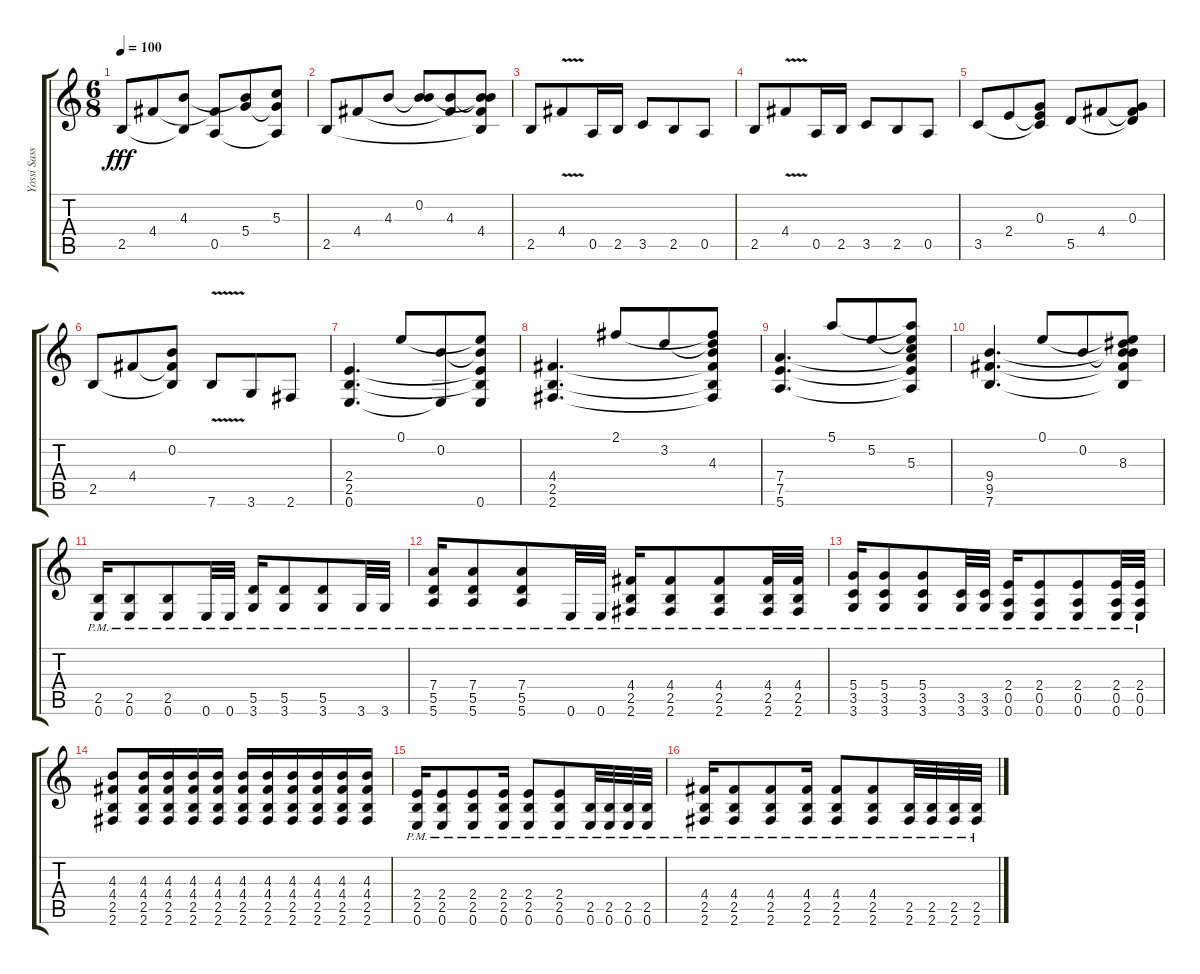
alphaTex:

\track ("Yossi Sassi" "Yossi Sass") {instrument distortionguitar}
\staff {score tabs}
\tuning (E4 B3 G3 D3 A2 E2) {hide}
\ts (6 8)
\tempo 100
\clef g2
\ks c
2.5.8{dy fff} 4.4.8 (4.3 2.5{t}).8 (4.4{t} 0.5).8 (4.3{t} 5.4).8 (5.3 5.4{t} 0.5{t}).8 |
2.5.8 4.4.8 4.3.8 (0.2 4.3{t}).8 (4.3 4.4{t}).8 (0.2{t} 4.3{t} 4.4 2.5{t}).8 |
2.5.8 4.4{v}.8 0.5.16 2.5.16 3.5.8 2.5.8 0.5.8 |
2.5.8 4.4{v}.8 0.5.16 2.5.16 3.5.8 2.5.8 0.5.8 |
3.5.8 2.4.8 (0.3 2.4{t} 3.5{t}).8 5.5.8 4.4.8 (0.3 4.4{t} 5.5{t}).8 |
2.5.8 4.4.8 (0.2 4.4{t} 2.5{t}).8 7.6{v}.8 3.6.8 2.6.8 |
(2.4 2.5 0.6).4{d} 0.1.8 (0.2 0.6{t}).8 (0.1{t} 0.2{t} 2.4{t} 2.5{t} 0.6).8 |
(4.4 2.5 2.6).4{d} 2.1.8 3.2.8 (2.1{t} 3.2{t} 4.3 4.4{t} 2.5{t} 2.6{t}).8 |
(7.4 7.5 5.6).4{d} 5.1.8 5.2.8 (5.1{t} 5.2{t} 5.3 7.4{t} 7.5{t} 5.6{t}).8 |
(9.4 9.5 7.6).4{d} 0.1.8 0.2.8 (0.1{t} 0.2{t} 8.3 9.4{t} 9.5{t} 7.6{t}).8 |
(2.5{pm} 0.6{pm}).16 (2.5{pm} 0.6{pm}).8 (2.5{pm} 0.6{pm}).8 0.6{pm}.32 0.6{pm}.32 (5.5{pm} 3.6{pm}).16 (5.5{pm} 3.6{pm}).8 (5.5{pm} 3.6{pm}).8 3.6{pm}.32 3.6{pm}.32 |
(7.4{pm} 5.5{pm} 5.6{pm}).16 (7.4{pm} 5.5{pm} 5.6{pm}).8 (7.4{pm} 5.5{pm} 5.6{pm}).8 0.6{pm}.32 0.6{pm}.32 (4.4{pm} 2.5{pm} 2.6{pm}).16 (4.4{pm} 2.5{pm} 2.6{pm}).8 (4.4{pm} 2.5{pm} 2.6{pm}).8 (4.4{pm} 2.5{pm} 2.6{pm}).32 (4.4{pm} 2.5{pm} 2.6{pm}).32 |
(5.4{pm} 3.5{pm} 3.6{pm}).16 (5.4{pm} 3.5{pm} 3.6{pm}).8 (5.4{pm} 3.5{pm} 3.6{pm}).8 (3.5{pm} 3.6{pm}).32 (3.5{pm} 3.6{pm}).32 (2.4{pm} 0.5{pm} 0.6{pm}).16 (2.4{pm} 0.5{pm} 0.6{pm}).8 (2.4{pm} 0.5{pm} 0.6{pm}).8 (2.4{pm} 0.5{pm} 0.6{pm}).32 (2.4{pm} 0.5{pm} 0.6{pm}).32 |
(4.3 4.4 2.5 2.6).8 (4.3 4.4 2.5 2.6).16 (4.3 4.4 2.5 2.6).16 (4.3 4.4 2.5 2.6).16 (4.3 4.4 2.5 2.6).16 (4.3 4.4 2.5 2.6).16 (4.3 4.4 2.5 2.6).16 (4.3 4.4 2.5 2.6).16 (4.3 4.4 2.5 2.6).16 (4.3 4.4 2.5 2.6).16 (4.3 4.4 2.5 2.6).16 |
(2.4{pm} 2.5{pm} 0.6{pm}).16 (2.4{pm} 2.5{pm} 0.6{pm}).8 (2.4{pm} 2.5{pm} 0.6{pm}).8 (2.4{pm} 2.5{pm} 0.6{pm}).16 (2.4{pm} 2.5{pm} 0.6{pm}).8 (2.4{pm} 2.5{pm} 0.6{pm}).8 (2.5{pm} 0.6{pm}).32 (2.5{pm} 0.6{pm}).32 (2.5{pm} 0.6{pm}).32 (2.5{pm} 0.6{pm}).32 |
(4.4{pm} 2.5{pm} 2.6{pm}).16 (4.4{pm} 2.5{pm} 2.6{pm}).8 (4.4{pm} 2.5{pm} 2.6{pm}).8 (4.4{pm} 2.5{pm} 2.6{pm}).16 (4.4{pm} 2.5{pm} 2.6{pm}).8 (4.4{pm} 2.5{pm} 2.6{pm}).8 (2.5{pm} 2.6{pm}).32 (2.5{pm} 2.6{pm}).32 (2.5{pm} 2.6{pm}).32 (2.5{pm} 2.6{pm}).32
